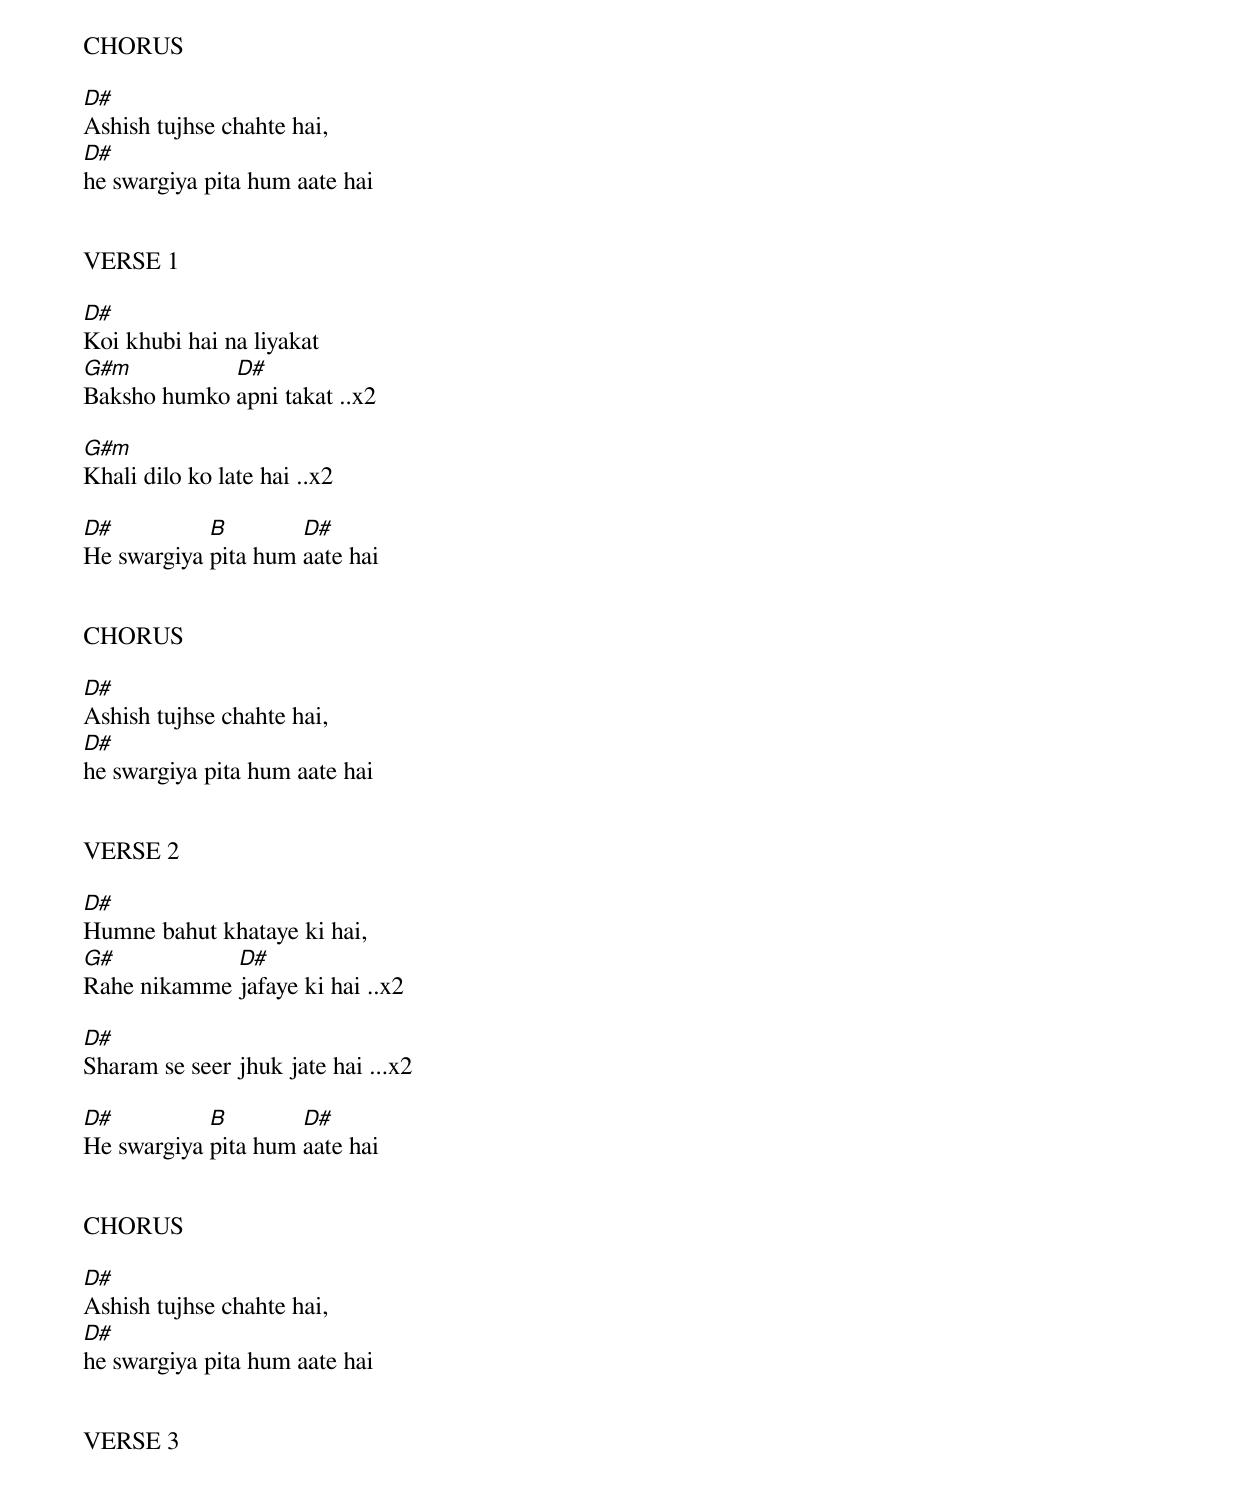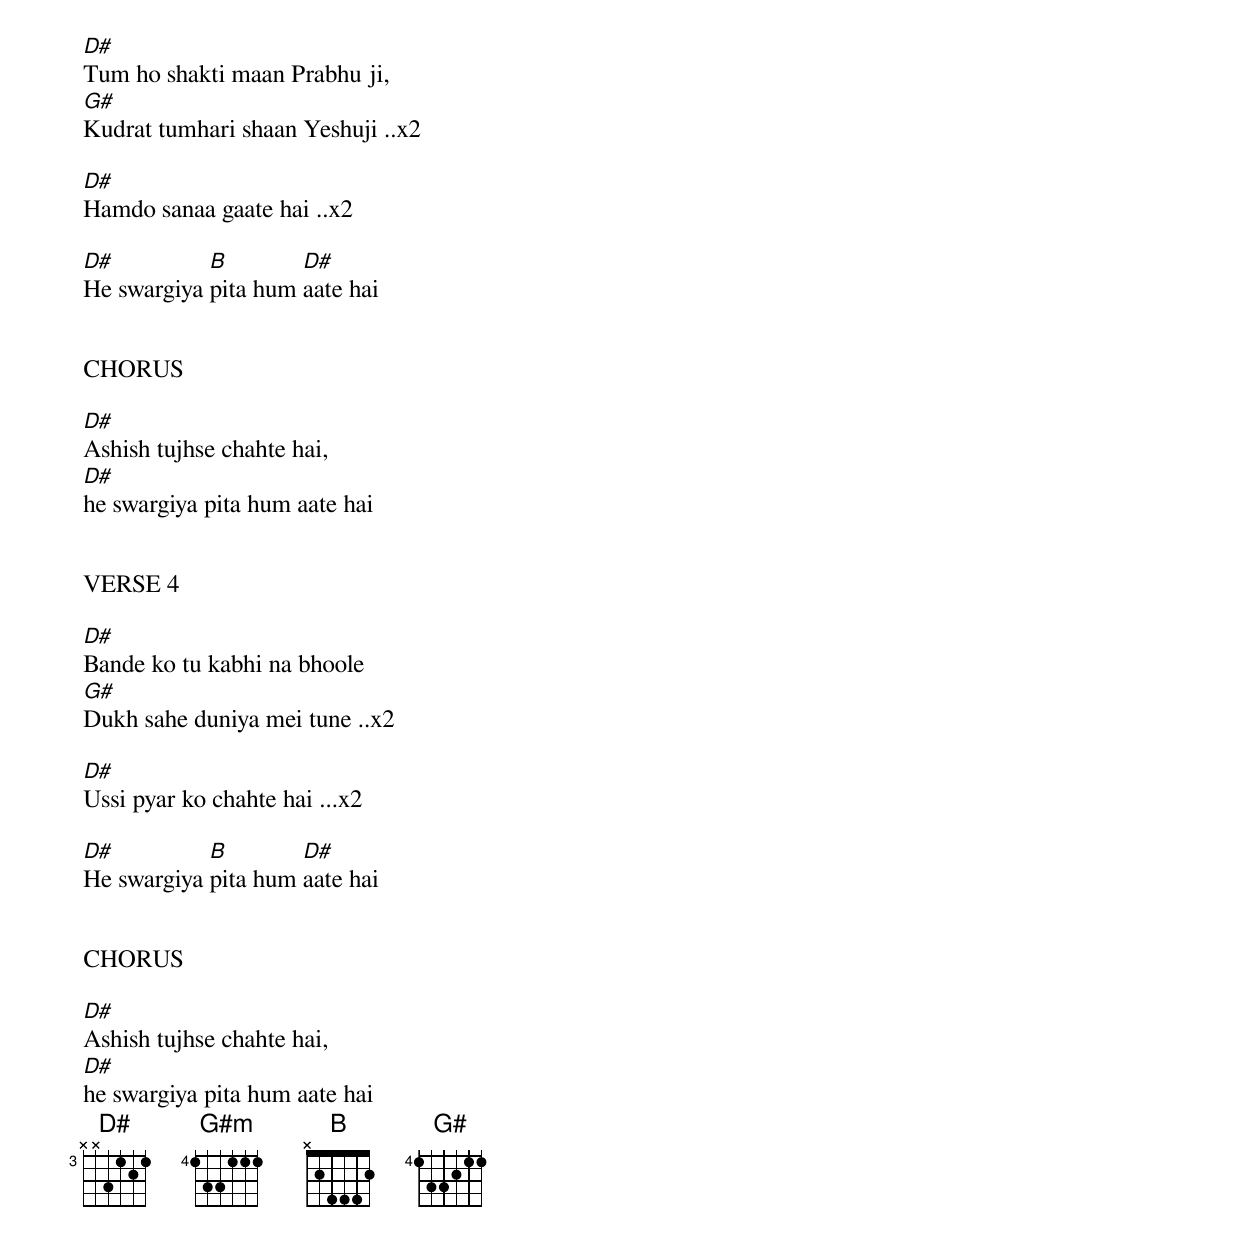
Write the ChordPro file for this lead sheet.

CHORUS

[D#]Ashish tujhse chahte hai,
[D#]he swargiya pita hum aate hai


VERSE 1

[D#]Koi khubi hai na liyakat
[G#m]Baksho humko [D#]apni takat ..x2

[G#m]Khali dilo ko late hai ..x2

[D#]He swargiya [B]pita hum [D#]aate hai


CHORUS

[D#]Ashish tujhse chahte hai,
[D#]he swargiya pita hum aate hai


VERSE 2

[D#]Humne bahut khataye ki hai,
[G#]Rahe nikamme [D#]jafaye ki hai ..x2

[D#]Sharam se seer jhuk jate hai ...x2

[D#]He swargiya [B]pita hum [D#]aate hai


CHORUS

[D#]Ashish tujhse chahte hai,
[D#]he swargiya pita hum aate hai


VERSE 3

[D#]Tum ho shakti maan Prabhu ji,
[G#]Kudrat tumhari shaan Yeshuji ..x2

[D#]Hamdo sanaa gaate hai ..x2

[D#]He swargiya [B]pita hum [D#]aate hai


CHORUS

[D#]Ashish tujhse chahte hai,
[D#]he swargiya pita hum aate hai


VERSE 4

[D#]Bande ko tu kabhi na bhoole
[G#]Dukh sahe duniya mei tune ..x2

[D#]Ussi pyar ko chahte hai ...x2

[D#]He swargiya [B]pita hum [D#]aate hai


CHORUS

[D#]Ashish tujhse chahte hai,
[D#]he swargiya pita hum aate hai
